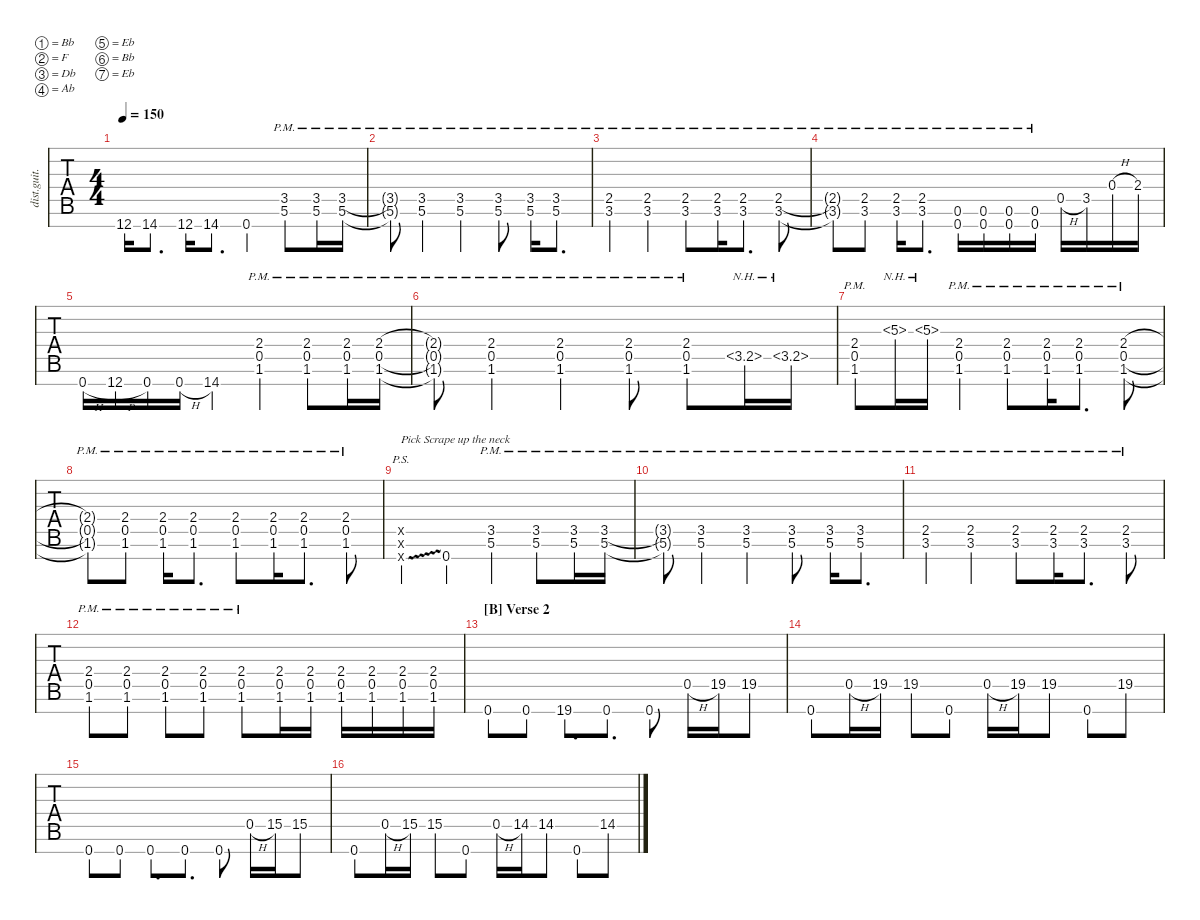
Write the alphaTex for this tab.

\defaultSystemsLayout 4
\hideDynamics
\bracketExtendMode nobrackets
\track ("Distortion Guitar" "dist.guit.") {instrument distortionguitar}
\staff {tabs}
\tuning (Bb3 F3 Db3 Ab2 Eb2 Bb1 Eb1)
\ts (4 4)
\tempo 150
\clef g2
\ks c
12.7{acc #}.16{dy mf beam Up} 14.7.8{d beam Up} 12.7{acc #}.16{beam Up} 14.7.8{d beam Up} 0.7{acc #}.4{beam Up} (5.6{pm acc #} 3.5{pm acc #}).8{beam Up} (5.6{pm acc #} 3.5{pm acc #}).16{beam Up} (5.6{pm acc #} 3.5{pm acc #}).16{beam Up} |
(5.6{pm t acc #} 3.5{pm t acc #}).8{beam Up} (5.6{pm acc #} 3.5{pm acc #}).4{beam Up} (5.6{pm acc #} 3.5{pm acc #}).4{beam Up} (5.6{pm acc #} 3.5{pm acc #}).8{beam Up} (5.6{pm acc #} 3.5{pm acc #}).16{beam Up} (5.6{pm acc #} 3.5{pm acc #}).8{d beam Up} |
(3.6{pm acc #} 2.5{pm}).4{beam Up} (3.6{pm acc #} 2.5{pm}).4{beam Up} (3.6{pm acc #} 2.5{pm}).8{beam Up} (3.6{pm acc #} 2.5{pm}).16{beam Up} (3.6{pm acc #} 2.5{pm}).8{d beam Up} (3.6{pm acc #} 2.5{pm}).8{beam Up} |
(3.6{pm t acc #} 2.5{pm t}).8{beam Up} (3.6{pm acc #} 2.5{pm}).8{beam Up} (3.6{pm acc #} 2.5{pm}).16{beam Up} (3.6{pm acc #} 2.5{pm}).8{d beam Up} (0.7{pm acc #} 0.6{pm acc #}).16{beam Up} (0.7{pm acc #} 0.6{pm acc #}).16{beam Up} (0.7{pm acc #} 0.6{pm acc #}).16{beam Up} (0.7{pm acc #} 0.6{pm acc #}).16{beam Up} 0.5{h acc #}.16{beam Up} 3.5{acc #}.16{beam Up} 0.4{h acc #}.16{beam Up} 2.4{acc #}.16{beam Up} |
0.7{h acc #}.16{beam Up} 12.7{h acc #}.16{beam Up} 0.7{acc #}.16{beam Up} 0.7{h acc #}.16{beam Up} 14.7.4{beam Up} (1.6{pm} 0.5{pm acc #} 2.4{pm acc #}).4{beam Up} (1.6{pm} 0.5{pm acc #} 2.4{pm acc #}).8{beam Up} (1.6{pm} 0.5{pm acc #} 2.4{pm acc #}).16{beam Up} (1.6{pm} 0.5{pm acc #} 2.4{pm acc #}).16{beam Up} |
(1.6{pm t} 0.5{pm t acc #} 2.4{pm t acc #}).8{beam Up} (1.6{pm} 0.5{pm acc #} 2.4{pm acc #}).4{beam Up} (1.6{pm} 0.5{pm acc #} 2.4{pm acc #}).4{beam Up} (1.6{pm} 0.5{pm acc #} 2.4{pm acc #}).8{beam Up} (1.6{pm} 0.5{pm acc #} 2.4{pm acc #}).8{beam Down} 3.5{nh acc #}.16{beam Down} 3.5{nh acc #}.16{beam Down} |
(1.6{pm} 0.5{pm acc #} 2.4{pm acc #}).8{beam Up} 5.3{nh acc #}.16{beam Up} 5.3{nh acc #}.16{beam Up} (1.6{pm} 0.5{pm acc #} 2.4{pm acc #}).4{beam Up} (1.6{pm} 0.5{pm acc #} 2.4{pm acc #}).8{beam Up} (1.6{pm} 0.5{pm acc #} 2.4{pm acc #}).16{beam Up} (1.6{pm} 0.5{pm acc #} 2.4{pm acc #}).8{d beam Up} (1.6{pm} 0.5{pm acc #} 2.4{pm acc #}).8{beam Up} |
(1.6{pm t} 0.5{pm t acc #} 2.4{pm t acc #}).8{beam Up} (1.6{pm} 0.5{pm acc #} 2.4{pm acc #}).8{beam Up} (1.6{pm} 0.5{pm acc #} 2.4{pm acc #}).16{beam Up} (1.6{pm} 0.5{pm acc #} 2.4{pm acc #}).8{d beam Up} (1.6{pm} 0.5{pm acc #} 2.4{pm acc #}).8{beam Up} (1.6{pm} 0.5{pm acc #} 2.4{pm acc #}).16{beam Up} (1.6{pm} 0.5{pm acc #} 2.4{pm acc #}).8{d beam Up} (1.6{pm} 0.5{pm acc #} 2.4{pm acc #}).8{beam Up} |
(0.7{psu x acc #} 0.6{x acc #} 0.5{x acc #}).4{txt "Pick Scrape up the neck" beam Up} 0.7{acc #}.4{beam Up} (3.5{pm acc #} 5.6{pm acc #}).4{beam Up} (5.6{pm acc #} 3.5{pm acc #}).8{beam Up} (5.6{pm acc #} 3.5{pm acc #}).16{beam Up} (5.6{pm acc #} 3.5{pm acc #}).16{beam Up} |
(5.6{pm t acc #} 3.5{pm t acc #}).8{beam Up} (5.6{pm acc #} 3.5{pm acc #}).4{beam Up} (5.6{pm acc #} 3.5{pm acc #}).4{beam Up} (5.6{pm acc #} 3.5{pm acc #}).8{beam Up} (5.6{pm acc #} 3.5{pm acc #}).16{beam Up} (5.6{pm acc #} 3.5{pm acc #}).8{d beam Up} |
(3.6{pm acc #} 2.5{pm}).4{beam Up} (3.6{pm acc #} 2.5{pm}).4{beam Up} (3.6{pm acc #} 2.5{pm}).8{beam Up} (3.6{pm acc #} 2.5{pm}).16{beam Up} (3.6{pm acc #} 2.5{pm}).8{d beam Up} (3.6{pm acc #} 2.5{pm}).8{beam Up} |
(1.6{pm} 0.5{pm acc #} 2.4{pm acc #}).8{beam Up} (1.6{pm} 0.5{pm acc #} 2.4{pm acc #}).8{beam Up} (1.6{pm} 0.5{pm acc #} 2.4{pm acc #}).8{beam Up} (1.6{pm} 0.5{pm acc #} 2.4{pm acc #}).8{beam Up} (1.6{pm} 0.5{pm acc #} 2.4{pm acc #}).8{beam Up} (1.6 0.5{acc #} 2.4{acc #}).16{beam Up} (1.6 0.5{acc #} 2.4{acc #}).16{beam Up} (1.6 0.5{acc #} 2.4{acc #}).16{beam Up} (1.6 0.5{acc #} 2.4{acc #}).16{beam Up} (1.6 0.5{acc #} 2.4{acc #}).16{beam Up} (1.6 0.5{acc #} 2.4{acc #}).16{beam Up} |
\section ("B" "Verse 2")
0.7{acc #}.8{beam Up} 0.7{acc #}.8{beam Up} 19.7{acc #}.8{d beam Up} 0.7{acc #}.8{d beam Up} 0.7{acc #}.8{beam Up} 0.5{h acc #}.16{beam Up} 19.5{acc #}.16{beam Up} 19.5{acc #}.8{beam Up} |
0.7{acc #}.8{beam Up} 0.5{h acc #}.16{beam Up} 19.5{acc #}.16{beam Up} 19.5{acc #}.8{beam Up} 0.7{acc #}.8{beam Up} 0.5{h acc #}.16{beam Up} 19.5{acc #}.16{beam Up} 19.5{acc #}.8{beam Up} 0.7{acc #}.8{beam Up} 19.5{acc #}.8{beam Up} |
0.7{acc #}.8{beam Up} 0.7{acc #}.8{beam Up} 0.7{acc #}.8{d beam Up} 0.7{acc #}.8{d beam Up} 0.7{acc #}.8{beam Up} 0.5{h acc #}.16{beam Up} 15.5{acc #}.16{beam Up} 15.5{acc #}.8{beam Up} |
0.7{acc #}.8{beam Up} 0.5{h acc #}.16{beam Up} 15.5{acc #}.16{beam Up} 15.5{acc #}.8{beam Up} 0.7{acc #}.8{beam Up} 0.5{h acc #}.16{beam Up} 14.5.16{beam Up} 14.5.8{beam Up} 0.7{acc #}.8{beam Up} 14.5.8{beam Up}
